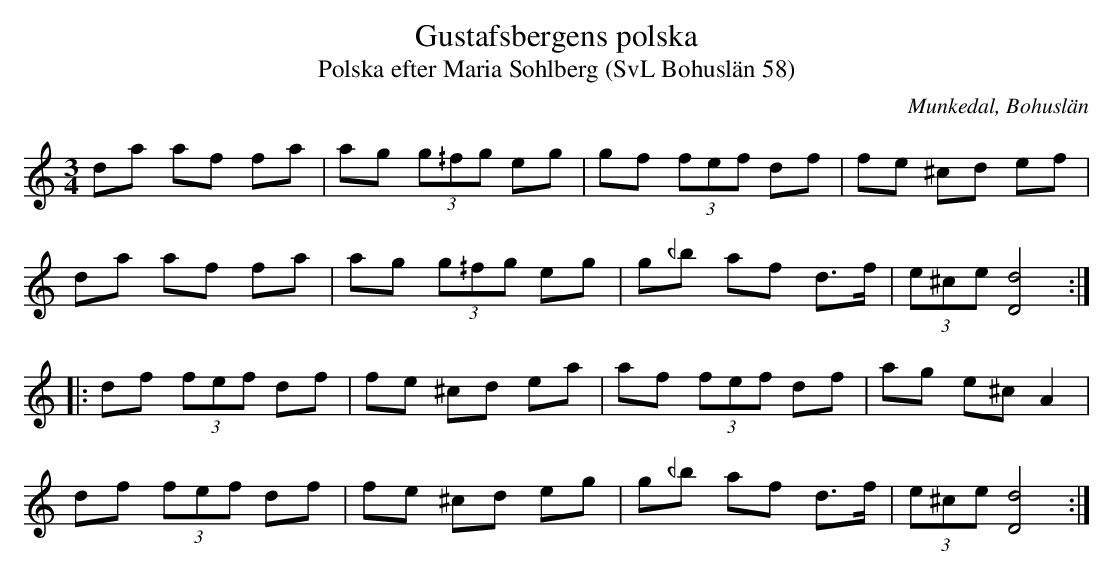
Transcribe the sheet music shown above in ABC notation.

X:1
T:Gustafsbergens polska
T:Polska efter Maria Sohlberg (SvL Bohuslän 58)
O:Munkedal, Bohuslän
M:3/4
L:1/8
K:Ddor
da af fa|ag (3g^/fg eg|gf (3fef df|fe ^cd ef|
da af fa|ag (3g^/fg eg|g_/b af d>f|(3e^ce [dD]4:|
|:df (3fef df|fe ^cd ea|af (3fef df|ag e^c A2|
df (3fef df|fe ^cd eg|g_/b af d>f|(3e^ce [dD]4:|
